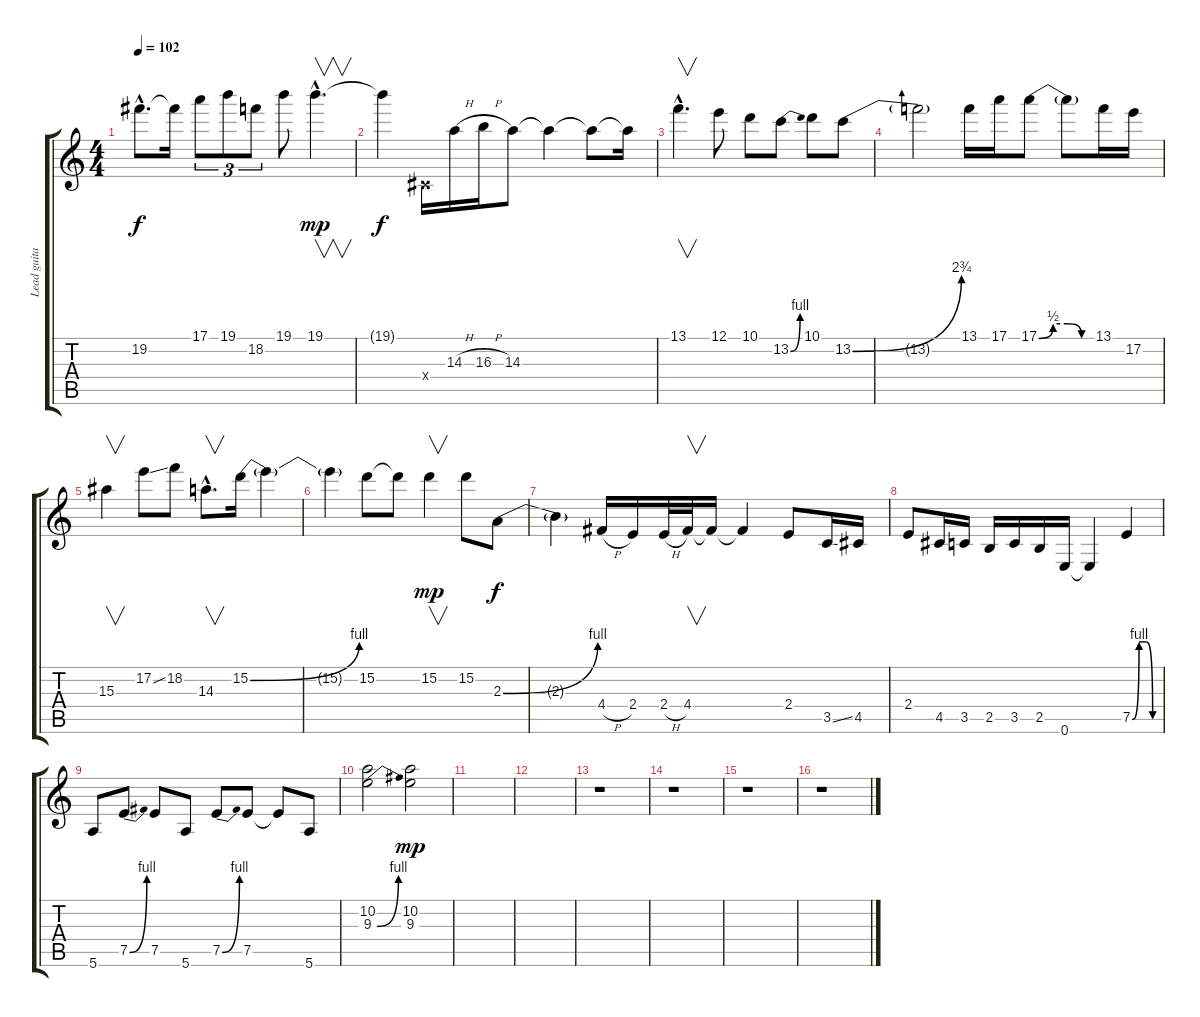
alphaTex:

\track ("Lead guitar" "Lead guita") {instrument distortionguitar}
\staff {score tabs}
\tuning (E4 B3 G3 D3 A2 E2) {hide}
\ts (4 4)
\tempo 102
\clef g2
\ks c
19.2{hac t}.8{d dy f} 19.2{t}.16 17.1.8{tu (3 2)} 19.1.8{tu (3 2)} 18.2.8{tu (3 2)} 19.1.8 19.1{hac}.4{v d dy mp} |
19.1{t}.4{dy f} -1.4{x}.16 14.3{h}.16 16.3{h}.16 14.3.8 14.3{t}.4 14.3{t}.8 14.3{t}.16 |
13.1{hac}.4{v d} 12.1.8 10.1.8 13.2{be (bend 0 0 60 4)}.8 10.1.8 13.2{be (bend 0 0 60 11)}.8 |
13.2{t}.2 13.1.16 17.1.16 17.1{be (custom 0 0 15 2 30 2 45 0 60 0)}.8 17.1{t}.8 13.1.16 17.2.16 |
15.3.4{v} 17.2{ss}.8 18.2.8 14.3{hac}.8{v d} 15.2{be (bend 0 0 60 4)}.16 15.2{t}.4 |
15.2{t}.4 15.2.8 15.2{t}.8 15.2.4{v dy mp} 15.2.8 2.3{be (bend 0 0 60 4)}.8{dy f} |
2.3{t}.4 4.4{h}.16 2.4.16 2.4{h}.32 4.4.32{v} 4.4{t}.16 4.4{t}.4 2.4.8 3.5{ss}.16 4.5.16 |
2.4.8 4.5.16 3.5.16 2.5.16 3.5.16 2.5.16 0.6.16 0.6{t}.4 7.5{be (custom 0 0 15 4 30 4 45 0 60 0)}.4 |
5.6.8 7.5{be (bend 0 0 60 4)}.8 7.5.8 5.6.8 7.5{be (bend 0 0 60 4)}.8 7.5.8 7.5{t}.8 5.6.8 |
(10.2 9.3{be (bend 0 0 60 4)}).2 (10.2 9.3).2{dy mp} |
|
|
r.1 |
r.1 |
r.1 |
r.1
